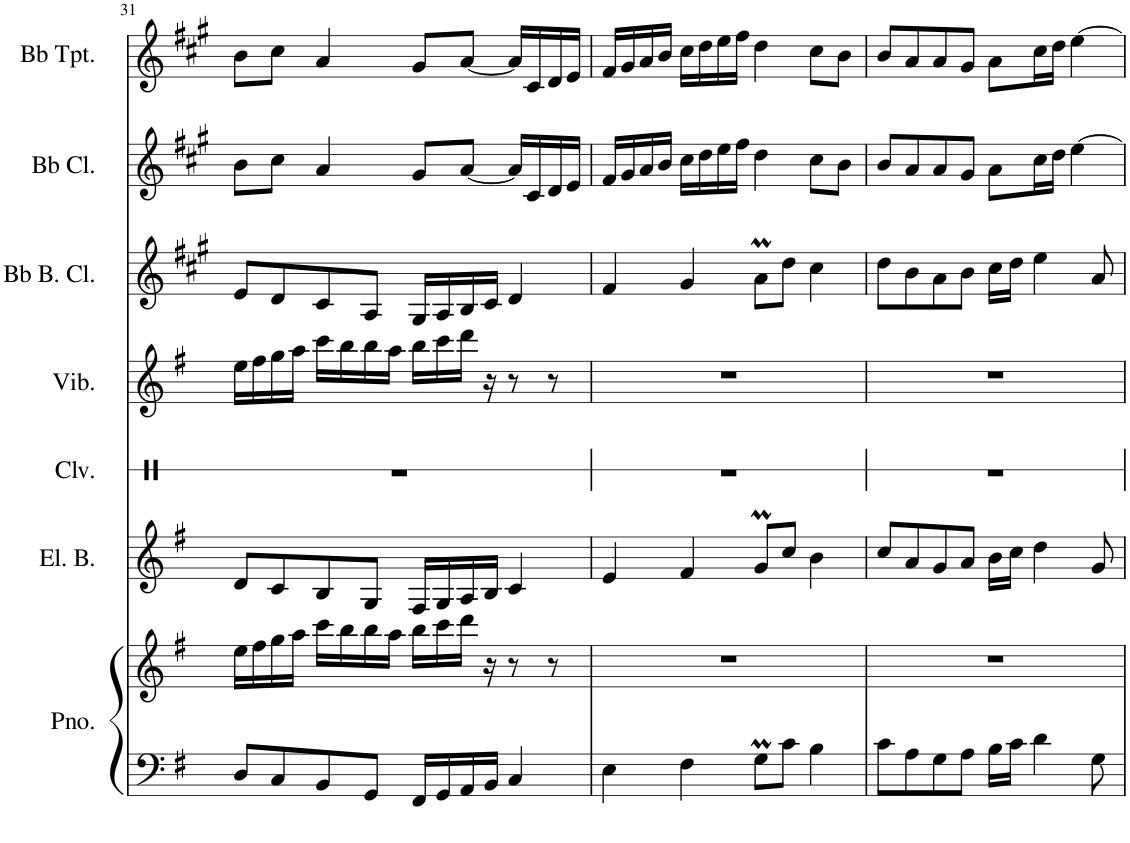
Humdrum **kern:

**kern	**kern	**kern	**kern	**kern	**kern	**kern	**kern
*part7	*part7	*part6	*part5	*part4	*part3	*part2	*part1
*staff8	*staff7	*staff6	*staff5	*staff4	*staff3	*staff2	*staff1
*I"Piano	*	*I"Electric Bass	*I"Claves	*I"Vibraphone	*I"Bb Bass Clarinet	*I"Bb Clarinet	*I"Bb Trumpet
*I'Pno.	*	*I'El. B.	*I'Clv.	*I'Vib.	*I'Bb B. Cl.	*I'Bb Cl.	*I'Bb Tpt.
!!LO:PB:g=z
*clefF4	*clefG2	*clefG2	*clefX	*clefG2	*clefG2	*clefG2	*clefG2
*	*	*Trd7c12	*	*	*Trd8c14	*Trd1c2	*Trd1c2
*k[f#]	*k[f#]	*k[f#]	*k[]	*k[f#]	*k[f#c#g#]	*k[f#c#g#]	*k[f#c#g#]
*M4/4	*M4/4	*M4/4	*M4/4	*M4/4	*M4/4	*M4/4	*M4/4
=31	=31	=31	=31	=31	=31	=31	=31
8D/L	16ee\LL	8d/L	1r	16ee\LL	8e/L	8b\L	8b\L
.	16ff#\	.	.	16ff#\	.	.	.
8C/	16gg\	8c/	.	16gg\	8d/	8cc#\J	8cc#\J
.	16aa\JJ	.	.	16aa\JJ	.	.	.
8BB/	16ccc\LL	8B/	.	16ccc\LL	8c#/	4a/	4a/
.	16bb\	.	.	16bb\	.	.	.
8GG/J	16bb\	8G/J	.	16bb\	8A/J	.	.
.	16aa\JJ	.	.	16aa\JJ	.	.	.
16FF#/LL	16bb\LL	16F#/LL	.	16bb\LL	16G#/LL	8g#/L	8g#/L
16GG/	16ccc\	16G/	.	16ccc\	16A/	.	.
16AA/	16ddd\JJ	16A/	.	16ddd\JJ	16B/	[8a/J	[8a/J
16BB/JJ	16r	16B/JJ	.	16r	16c#/JJ	.	.
4C/	8r	4c/	.	8r	4d/	16a/LL]	16a/LL]
.	.	.	.	.	.	16c#/	16c#/
.	8r	.	.	8r	.	16d/	16d/
.	.	.	.	.	.	16e/JJ	16e/JJ
=32	=32	=32	=32	=32	=32	=32	=32
4E\	1r	4e/	1r	1r	4f#/	16f#/LL	16f#/LL
.	.	.	.	.	.	16g#/	16g#/
.	.	.	.	.	.	16a/	16a/
.	.	.	.	.	.	16b/JJ	16b/JJ
4F#\	.	4f#/	.	.	4g#/	16cc#\LL	16cc#\LL
.	.	.	.	.	.	16dd\	16dd\
.	.	.	.	.	.	16ee\	16ee\
.	.	.	.	.	.	16ff#\JJ	16ff#\JJ
8GM\L	.	8gM/L	.	.	8aM\L	4dd\	4dd\
8c\J	.	8cc/J	.	.	8dd\J	.	.
4B\	.	4b\	.	.	4cc#\	8cc#\L	8cc#\L
.	.	.	.	.	.	8b\J	8b\J
=33	=33	=33	=33	=33	=33	=33	=33
8c\L	1r	8cc/L	1r	1r	8dd\L	8b/L	8b/L
8A\	.	8a/	.	.	8b\	8a/	8a/
8G\	.	8g/	.	.	8a\	8a/	8a/
8A\J	.	8a/J	.	.	8b\J	8g#/J	8g#/J
16B\LL	.	16b\LL	.	.	16cc#\LL	8a\L	8a\L
16c\JJ	.	16cc\JJ	.	.	16dd\JJ	.	.
4d\	.	4dd\	.	.	4ee\	16cc#\L	16cc#\L
.	.	.	.	.	.	16dd\JJ	16dd\JJ
.	.	.	.	.	.	[4ee\	[4ee\
8G\	.	8g/	.	.	8a/	.	.
=	=	=	=	=	=	=	=
*-	*-	*-	*-	*-	*-	*-	*-
